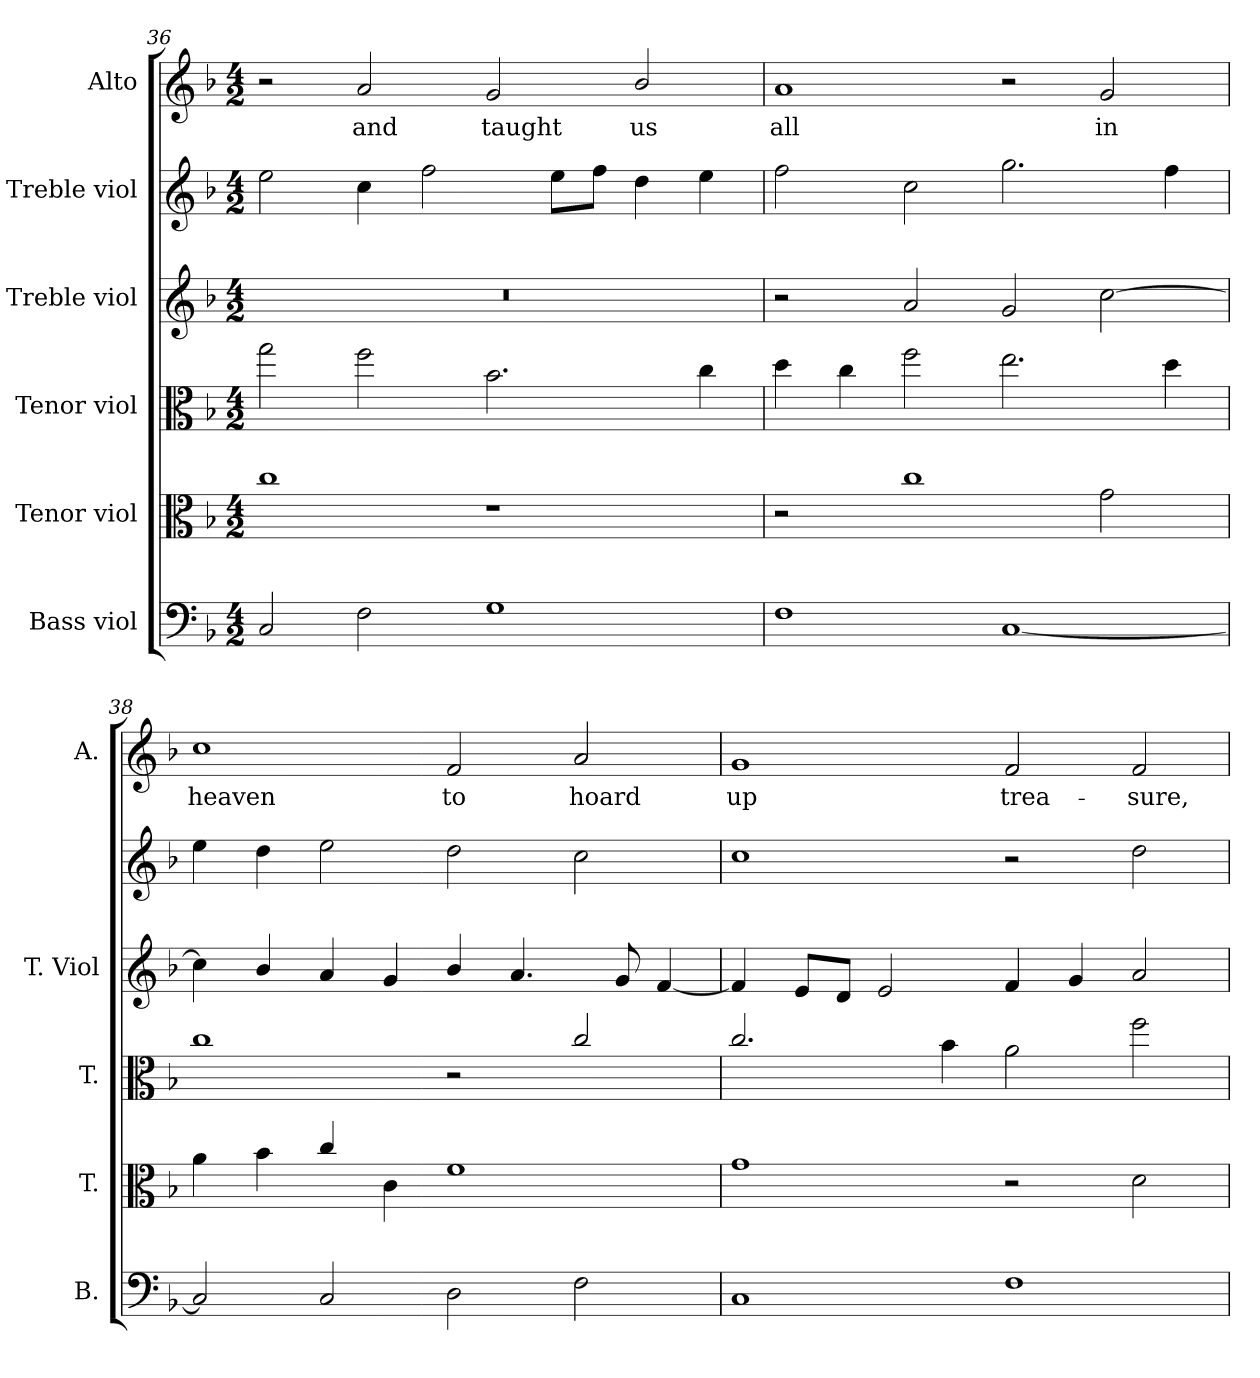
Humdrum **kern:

**kern	**kern	**kern	**kern	**kern	**kern	**text
*part6	*part5	*part4	*part3	*part2	*part1	*part1
*staff6	*staff5	*staff4	*staff3	*staff2	*staff1	*staff1
*I"Bass viol	*I"Tenor viol	*I"Tenor viol	*I"Treble viol	*I"Treble viol	*I"Alto	*
*I'B.	*I'T.	*I'T.	*I'T. Viol	*	*I'A.	*
!!LO:LB:g=z
*clefF4	*clefC3	*clefC3	*clefG2	*clefG2	*clefG2	*
*	*ITrd7c12	*ITrd7c12	*	*	*	*
*k[b-]	*k[b-]	*k[b-]	*k[b-]	*k[b-]	*k[b-]	*
*F:	*F:	*F:	*F:	*F:	*F:	*
*M4/2	*M4/2	*M4/2	*M4/2	*M4/2	*M4/2	*
=36	=36	=36	=36	=36	=36	=36
!	!	!	!LO:N:vis=1	!	!	!
2Ci/	1ci	2gi\	0r	2eei\	2r	.
!	!	!	!	!	!	!LO:LY:b:color=#000000
2Fi\	.	2fi\	.	4cci\	2ai/	and
.	.	.	.	2ffi\	.	.
!	!	!	!	!	!	!LO:LY:b:color=#000000
1Gi	1r	2.B-i\	.	.	2gi/	taught
.	.	.	.	8eei\L	.	.
.	.	.	.	8ffi\J	.	.
!	!	!	!	!	!	!LO:LY:b:color=#000000
.	.	.	.	4ddi\	2b-i/	us
.	.	4ci\	.	4eei\	.	.
=37	=37	=37	=37	=37	=37	=37
!	!	!	!	!	!	!LO:LY:b:color=#000000
1Fi	2r	4di\	2r	2ffi\	1ai	all
.	.	4ci\	.	.	.	.
.	1ci	2fi\	2ai/	2cci\	.	.
[1Ci	.	2.ei\	2gi/	2.ggi\	2r	.
!	!	!	!	!	!	!LO:LY:b:color=#000000
.	2Gi\	.	[2cci\	.	2gi/	in
.	.	4di\	.	4ffi\	.	.
=38	=38	=38	=38	=38	=38	=38
!	!	!	!	!	!	!LO:LY:b:color=#000000
2Ci/]	4Ai\	1ci	4cci\]	4eei\	1cci	heaven
.	4B-i\	.	4b-i/	4ddi\	.	.
2Ci/	4ci/	.	4ai/	2eei\	.	.
.	4Ci\	.	4gi/	.	.	.
!	!	!	!	!	!	!LO:LY:b:color=#000000
2Di\	1Fi	2r	4b-i/	2ddi\	2fi/	to
.	.	.	4.ai/	.	.	.
!	!	!	!	!	!	!LO:LY:b:color=#000000
2Fi\	.	2ci/	.	2cci\	2ai/	hoard
.	.	.	8gi/	.	.	.
.	.	.	[4fi/	.	.	.
=39	=39	=39	=39	=39	=39	=39
!	!	!	!	!	!	!LO:LY:b:color=#000000
1Ci	1Gi	2.ci/	4fi/]	1cci	1gi	up
.	.	.	8ei/L	.	.	.
.	.	.	8di/J	.	.	.
.	.	.	2ei/	.	.	.
.	.	4B-i\	.	.	.	.
!	!	!	!	!	!	!LO:LY:b:color=#000000
1Fi	2r	2Ai\	4fi/	2r	2fi/	trea-
.	.	.	4gi/	.	.	.
!	!	!	!	!	!	!LO:LY:b:color=#000000
.	2Di\	2fi\	2ai/	2ddi\	2fi/	-sure,
=	=	=	=	=	=	=
*-	*-	*-	*-	*-	*-	*-
